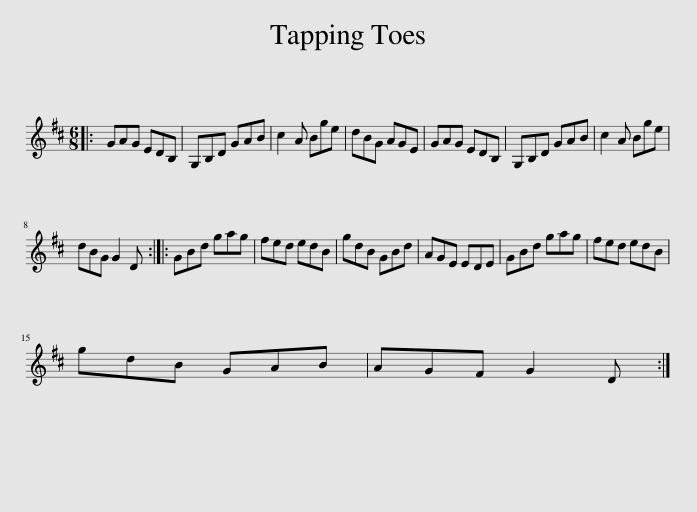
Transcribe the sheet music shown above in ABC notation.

X:1
L:1/8
M:6/8
I:linebreak $
K:D
V:1 treble
V:1
|: GAG EDB, | G,B,D GAB | c2 A Bge | dBG AGE | GAG EDB, | %5
 G,B,D GAB | c2 A Bge |$ dBG G2 D :: GBd gag | fed edB | %10
 gdB GBd | AGE EDE | GBd gag | fed edB |$ gdB GAB | %15
 AGF G2 D :| %16
